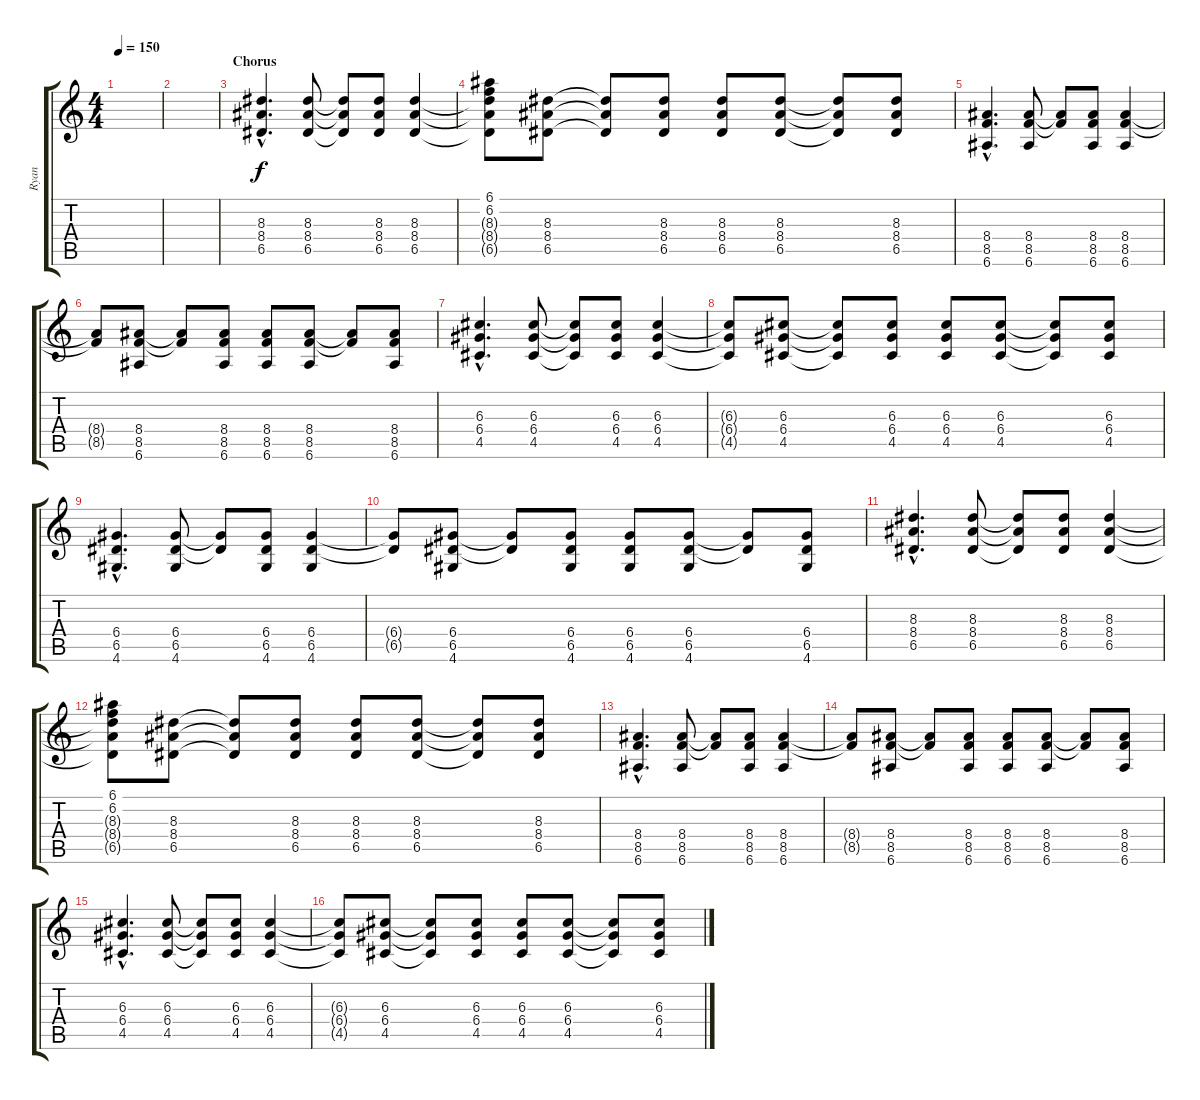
\track ("Ryan" "Ryan") {instrument distortionguitar}
\staff {score tabs}
\tuning (E4 B3 G3 D3 A2 E2) {hide}
\ts (4 4)
\tempo 150
\clef g2
\ks c
|
|
\section ("" "Chorus")
(8.3{hac} 8.4{hac} 6.5{hac}).4{d instrument distortionguitar} (8.3 8.4 6.5).8 (8.3{t} 8.4{t} 6.5{t}).8 (8.3 8.4 6.5).8 (8.3 8.4 6.5).4 |
(6.1 6.2 8.3{t} 8.4{t} 6.5{t}).8 (8.3 8.4 6.5).8 (8.3{t} 8.4{t} 6.5{t}).8 (8.3 8.4 6.5).8 (8.3 8.4 6.5).8 (8.3 8.4 6.5).8 (8.3{t} 8.4{t} 6.5{t}).8 (8.3 8.4 6.5).8 |
(8.4{hac} 8.5{hac} 6.6{hac}).4{d instrument distortionguitar} (8.4 8.5 6.6).8 (8.4{t} 8.5{t}).8 (8.4 8.5 6.6).8 (8.4 8.5 6.6).4 |
(8.4{t} 8.5{t}).8 (8.4 8.5 6.6).8 (8.4{t} 8.5{t}).8 (8.4 8.5 6.6).8 (8.4 8.5 6.6).8 (8.4 8.5 6.6).8 (8.4{t} 8.5{t}).8 (8.4 8.5 6.6).8 |
(6.3{hac} 6.4{hac} 4.5{hac}).4{d instrument distortionguitar} (6.3 6.4 4.5).8 (6.3{t} 6.4{t} 4.5{t}).8 (6.3 6.4 4.5).8 (6.3 6.4 4.5).4 |
(6.3{t} 6.4{t} 4.5{t}).8 (6.3 6.4 4.5).8 (6.3{t} 6.4{t} 4.5{t}).8 (6.3 6.4 4.5).8 (6.3 6.4 4.5).8 (6.3 6.4 4.5).8 (6.3{t} 6.4{t} 4.5{t}).8 (6.3 6.4 4.5).8 |
(6.4{hac} 6.5{hac} 4.6{hac}).4{d instrument distortionguitar} (6.4 6.5 4.6).8 (6.4{t} 6.5{t}).8 (6.4 6.5 4.6).8 (6.4 6.5 4.6).4 |
(6.4{t} 6.5{t}).8 (6.4 6.5 4.6).8 (6.4{t} 6.5{t}).8 (6.4 6.5 4.6).8 (6.4 6.5 4.6).8 (6.4 6.5 4.6).8 (6.4{t} 6.5{t}).8 (6.4 6.5 4.6).8 |
(8.3{hac} 8.4{hac} 6.5{hac}).4{d instrument distortionguitar} (8.3 8.4 6.5).8 (8.3{t} 8.4{t} 6.5{t}).8 (8.3 8.4 6.5).8 (8.3 8.4 6.5).4 |
(6.1 6.2 8.3{t} 8.4{t} 6.5{t}).8 (8.3 8.4 6.5).8 (8.3{t} 8.4{t} 6.5{t}).8 (8.3 8.4 6.5).8 (8.3 8.4 6.5).8 (8.3 8.4 6.5).8 (8.3{t} 8.4{t} 6.5{t}).8 (8.3 8.4 6.5).8 |
(8.4{hac} 8.5{hac} 6.6{hac}).4{d instrument distortionguitar} (8.4 8.5 6.6).8 (8.4{t} 8.5{t}).8 (8.4 8.5 6.6).8 (8.4 8.5 6.6).4 |
(8.4{t} 8.5{t}).8 (8.4 8.5 6.6).8 (8.4{t} 8.5{t}).8 (8.4 8.5 6.6).8 (8.4 8.5 6.6).8 (8.4 8.5 6.6).8 (8.4{t} 8.5{t}).8 (8.4 8.5 6.6).8 |
(6.3{hac} 6.4{hac} 4.5{hac}).4{d instrument distortionguitar} (6.3 6.4 4.5).8 (6.3{t} 6.4{t} 4.5{t}).8 (6.3 6.4 4.5).8 (6.3 6.4 4.5).4 |
(6.3{t} 6.4{t} 4.5{t}).8 (6.3 6.4 4.5).8 (6.3{t} 6.4{t} 4.5{t}).8 (6.3 6.4 4.5).8 (6.3 6.4 4.5).8 (6.3 6.4 4.5).8 (6.3{t} 6.4{t} 4.5{t}).8 (6.3 6.4 4.5).8
